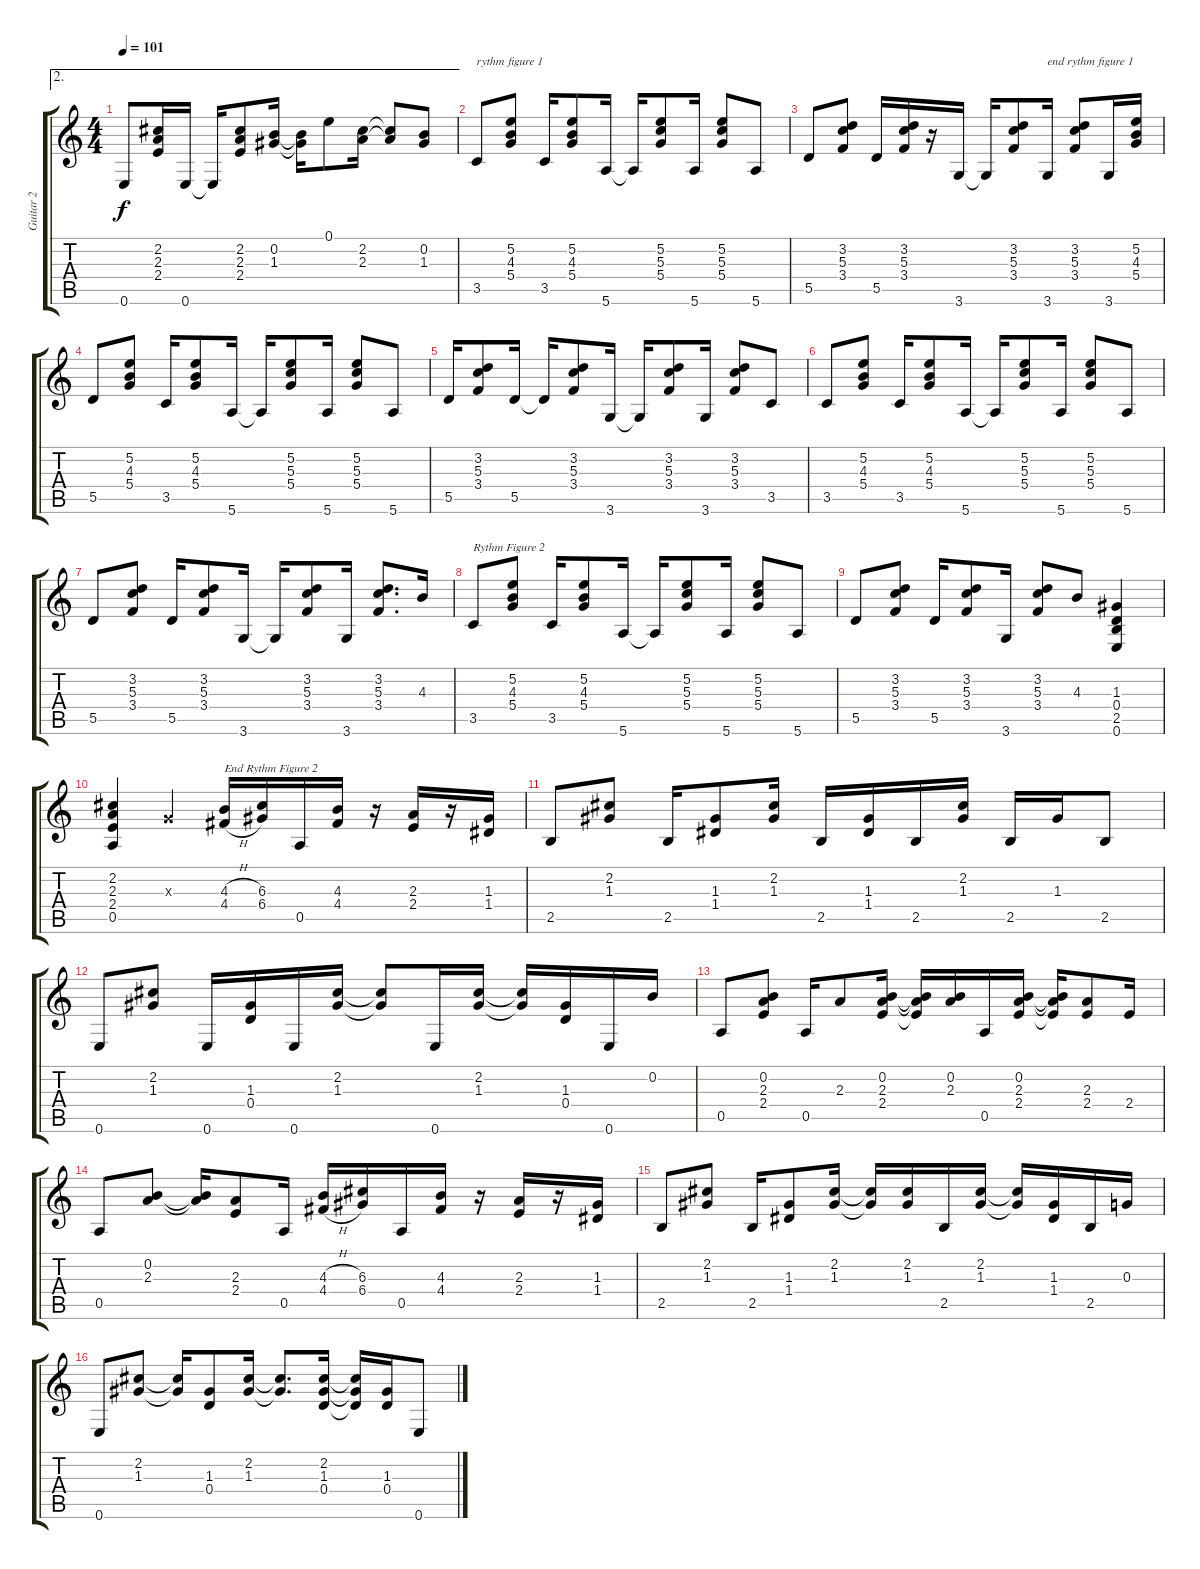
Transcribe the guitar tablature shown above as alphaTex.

\track ("Guitar 2" "Guitar 2") {solo instrument acousticguitarnylon}
\staff {score tabs}
\tuning (E4 B3 G3 D3 A2 E2) {hide}
\ae 2
\ts (4 4)
\tempo 101
\clef g2
\ks c
0.6.8{dy f} (2.2 2.3 2.4).16 0.6.16 0.6{t}.16 (2.2 2.3 2.4).8 (0.2 1.3).16 (0.2{t} 1.3{t}).16 0.1.8 (2.2 2.3).16 (2.2{t} 2.3{t}).8 (0.2 1.3).8 |
3.5.8{txt "rythm figure 1"} (5.2 4.3 5.4).8 3.5.16 (5.2 4.3 5.4).8 5.6.16 5.6{t}.16 (5.2 5.3 5.4).8 5.6.16 (5.2 5.3 5.4).8 5.6.8 |
5.5.8 (3.2 5.3 3.4).8 5.5.16 (3.2 5.3 3.4).16 r.16 3.6.16 3.6{t}.16 (3.2 5.3 3.4).8 3.6.16{txt "end rythm figure 1"} (3.2 5.3 3.4).8 3.6.16 (5.2 4.3 5.4).16 |
5.5.8 (5.2 4.3 5.4).8 3.5.16 (5.2 4.3 5.4).8 5.6.16 5.6{t}.16 (5.2 5.3 5.4).8 5.6.16 (5.2 5.3 5.4).8 5.6.8 |
5.5.16 (3.2 5.3 3.4).8 5.5.16 5.5{t}.16 (3.2 5.3 3.4).8 3.6.16 3.6{t}.16 (3.2 5.3 3.4).8 3.6.16 (3.2 5.3 3.4).8 3.5.8 |
3.5.8 (5.2 4.3 5.4).8 3.5.16 (5.2 4.3 5.4).8 5.6.16 5.6{t}.16 (5.2 5.3 5.4).8 5.6.16 (5.2 5.3 5.4).8 5.6.8 |
5.5.8 (3.2 5.3 3.4).8 5.5.16 (3.2 5.3 3.4).8 3.6.16 3.6{t}.16 (3.2 5.3 3.4).8 3.6.16 (3.2 5.3 3.4).8{d} 4.3.16 |
3.5.8{txt "Rythm Figure 2"} (5.2 4.3 5.4).8 3.5.16 (5.2 4.3 5.4).8 5.6.16 5.6{t}.16 (5.2 5.3 5.4).8 5.6.16 (5.2 5.3 5.4).8 5.6.8 |
5.5.8 (3.2 5.3 3.4).8 5.5.16 (3.2 5.3 3.4).8 3.6.16 (3.2 5.3 3.4).8 4.3.8 (1.3 0.4 2.5 0.6).4 |
(2.2 2.3 2.4 0.5).4 0.3{x}.4 (4.3{h} 4.4{h}).16{txt "End Rythm Figure 2"} (6.3 6.4).16 0.5.16 (4.3 4.4).16 r.16 (2.3 2.4).16 r.16 (1.3 1.4).16 |
2.5.8 (2.2 1.3).8 2.5.16 (1.3 1.4).8 (2.2 1.3).16 2.5.16 (1.3 1.4).16 2.5.16 (2.2 1.3).16 2.5.16 1.3.16 2.5.8 |
0.6.8 (2.2 1.3).8 0.6.16 (1.3 0.4).16 0.6.16 (2.2 1.3).16 (2.2{t} 1.3{t}).8 0.6.16 (2.2 1.3).16 (2.2{t} 1.3{t}).16 (1.3 0.4).16 0.6.16 0.2.16 |
0.5.8 (0.2 2.3 2.4).8 0.5.16 2.3.8 (0.2 2.3 2.4).16 (0.2{t} 2.3{t} 2.4{t}).16 (0.2 2.3).16 0.5.16 (0.2 2.3 2.4).16 (0.2{t} 2.3{t} 2.4{t}).16 (2.3 2.4).8 2.4.16 |
0.5.8 (0.2 2.3).8 (0.2{t} 2.3{t}).16 (2.3 2.4).8 0.5.16 (4.3{h} 4.4{h}).16 (6.3 6.4).16 0.5.16 (4.3 4.4).16 r.16 (2.3 2.4).16 r.16 (1.3 1.4).16 |
2.5.8 (2.2 1.3).8 2.5.16 (1.3 1.4).8 (2.2 1.3).16 (2.2{t} 1.3{t}).16 (2.2 1.3).16 2.5.16 (2.2 1.3).16 (2.2{t} 1.3{t}).16 (1.3 1.4).16 2.5.16 0.3.16 |
0.6.8 (2.2 1.3).8 (2.2{t} 1.3{t}).16 (1.3 0.4).8 (2.2 1.3).16 (2.2{t} 1.3{t}).8{d} (2.2 1.3 0.4).16 (2.2{t} 1.3{t} 0.4{t}).16 (1.3 0.4).16 0.6.8
